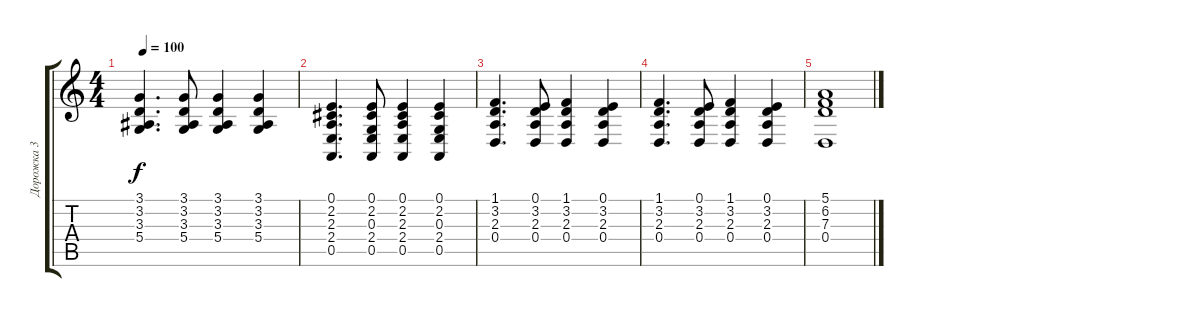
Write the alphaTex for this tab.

\track ("Дорожка 3" "Дорожка 3") {instrument pad7halo}
\staff {score tabs}
\tuning (E4 B3 G3 D3 A2 E2) {hide}
\ts (4 4)
\tempo 100
\clef g2
\ks c
(3.1 3.2 3.3 5.4).4{d dy f} (3.1 3.2 3.3 5.4).8 (3.1 3.2 3.3 5.4).4 (3.1 3.2 3.3 5.4).4 |
(0.1 2.2 2.3 2.4 0.5).4{d} (0.1 2.2 0.3 2.4 0.5).8 (0.1 2.2 2.3 2.4 0.5).4 (0.1 2.2 0.3 2.4 0.5).4 |
(1.1 3.2 2.3 0.4).4{d} (0.1 3.2 2.3 0.4).8 (1.1 3.2 2.3 0.4).4 (0.1 3.2 2.3 0.4).4 |
(1.1 3.2 2.3 0.4).4{d} (0.1 3.2 2.3 0.4).8 (1.1 3.2 2.3 0.4).4 (0.1 3.2 2.3 0.4).4 |
(5.1 6.2 7.3 0.4).1
